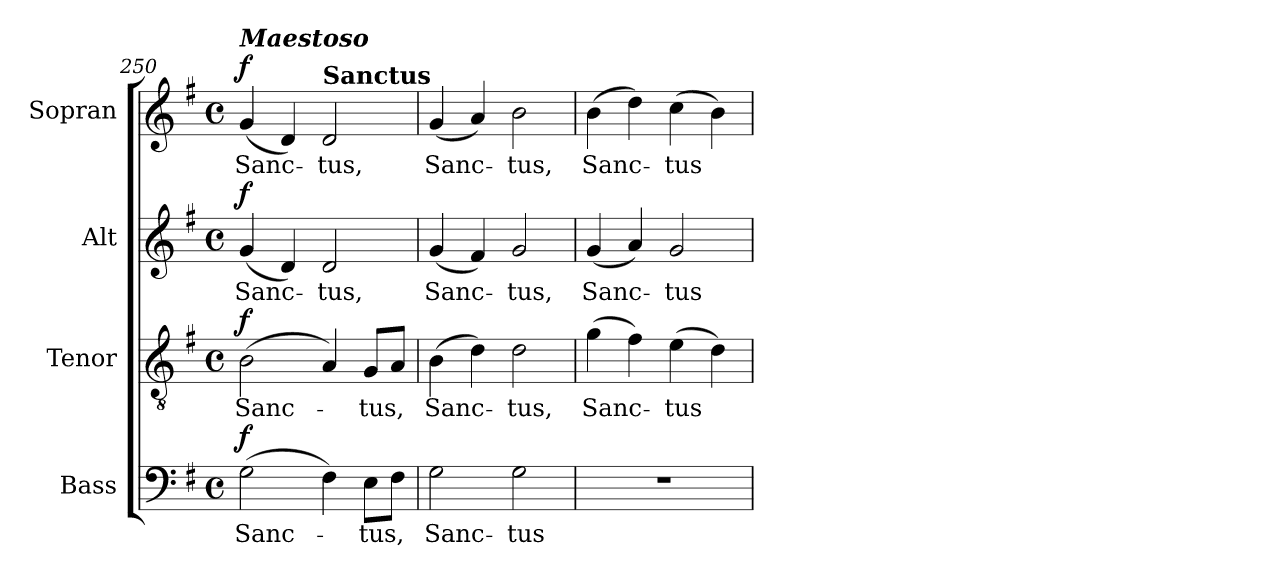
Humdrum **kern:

**kern	**text	**dynam	**kern	**text	**dynam	**kern	**text	**dynam	**kern	**text	**dynam
*part4	*part4	*part4	*part3	*part3	*part3	*part2	*part2	*part2	*part1	*part1	*part1
*staff4	*staff4	*staff4	*staff3	*staff3	*staff3	*staff2	*staff2	*staff2	*staff1	*staff1	*staff1
*I"Bass	*	*	*I"Tenor	*	*	*I"Alt	*	*	*I"Sopran	*	*
*I'B.	*	*	*I'T.	*	*	*I'A.	*	*	*I'S.	*	*
!!LO:LB:g=z
*clefF4	*	*	*clefGv2	*	*	*clefG2	*	*	*clefG2	*	*
*k[f#]	*	*	*k[f#]	*	*	*k[f#]	*	*	*k[f#]	*	*
*G:	*	*	*G:	*	*	*G:	*	*	*G:	*	*
*M4/4	*	*	*M4/4	*	*	*M4/4	*	*	*M4/4	*	*
*met(c)	*	*	*met(c)	*	*	*met(c)	*	*	*met(c)	*	*
=250	=250	=250	=250	=250	=250	=250	=250	=250	=250	=250	=250
!	!	!	!	!	!	!	!	!	!LO:TX:a:Bi:t=Maestoso	!	!
!	!LO:LY:b	!LO:DY:a	!	!LO:LY:b	!LO:DY:a	!	!LO:LY:b	!LO:DY:a	!	!LO:LY:b	!LO:DY:a
(>2G\	Sanc-	f	(>2B\	Sanc-	f	(<4g/	Sanc-	f	(<4g/	Sanc-	f
.	.	.	.	.	.	4d/)	.	.	4d/)	.	.
!	!	!	!	!	!	!	!	!	!LO:TX:a:B:t=Sanctus	!	!
!	!	!	!	!	!	!	!LO:LY:b	!	!	!LO:LY:b	!
4F#\)	.	.	4A/)	.	.	2d/	-tus,	.	2d/	-tus,	.
!	!LO:LY:b	!	!	!LO:LY:b	!	!	!	!	!	!	!
8E\L	-tus,	.	8G/L	-tus,	.	.	.	.	.	.	.
8F#\J	.	.	8A/J	.	.	.	.	.	.	.	.
=251	=251	=251	=251	=251	=251	=251	=251	=251	=251	=251	=251
!	!LO:LY:b	!	!	!LO:LY:b	!	!	!LO:LY:b	!	!	!LO:LY:b	!
2G\	Sanc-	.	(>4B\	Sanc-	.	(<4g/	Sanc-	.	(<4g/	Sanc-	.
.	.	.	4d\)	.	.	4f#/)	.	.	4a/)	.	.
!	!LO:LY:b	!	!	!LO:LY:b	!	!	!LO:LY:b	!	!	!LO:LY:b	!
2G\	-tus	.	2d\	-tus,	.	2g/	-tus,	.	2b\	-tus,	.
=252	=252	=252	=252	=252	=252	=252	=252	=252	=252	=252	=252
!	!	!	!	!LO:LY:b	!	!	!LO:LY:b	!	!	!LO:LY:b	!
1r	.	.	(>4g\	Sanc-	.	(<4g/	Sanc-	.	(>4b\	Sanc-	.
.	.	.	4f#\)	.	.	4a/)	.	.	4dd\)	.	.
!	!	!	!	!LO:LY:b	!	!	!LO:LY:b	!	!	!LO:LY:b	!
.	.	.	(>4e\	-tus	.	2g/	-tus	.	(>4cc\	-tus	.
.	.	.	4d\)	.	.	.	.	.	4b\)	.	.
=	=	=	=	=	=	=	=	=	=	=	=
*-	*-	*-	*-	*-	*-	*-	*-	*-	*-	*-	*-
